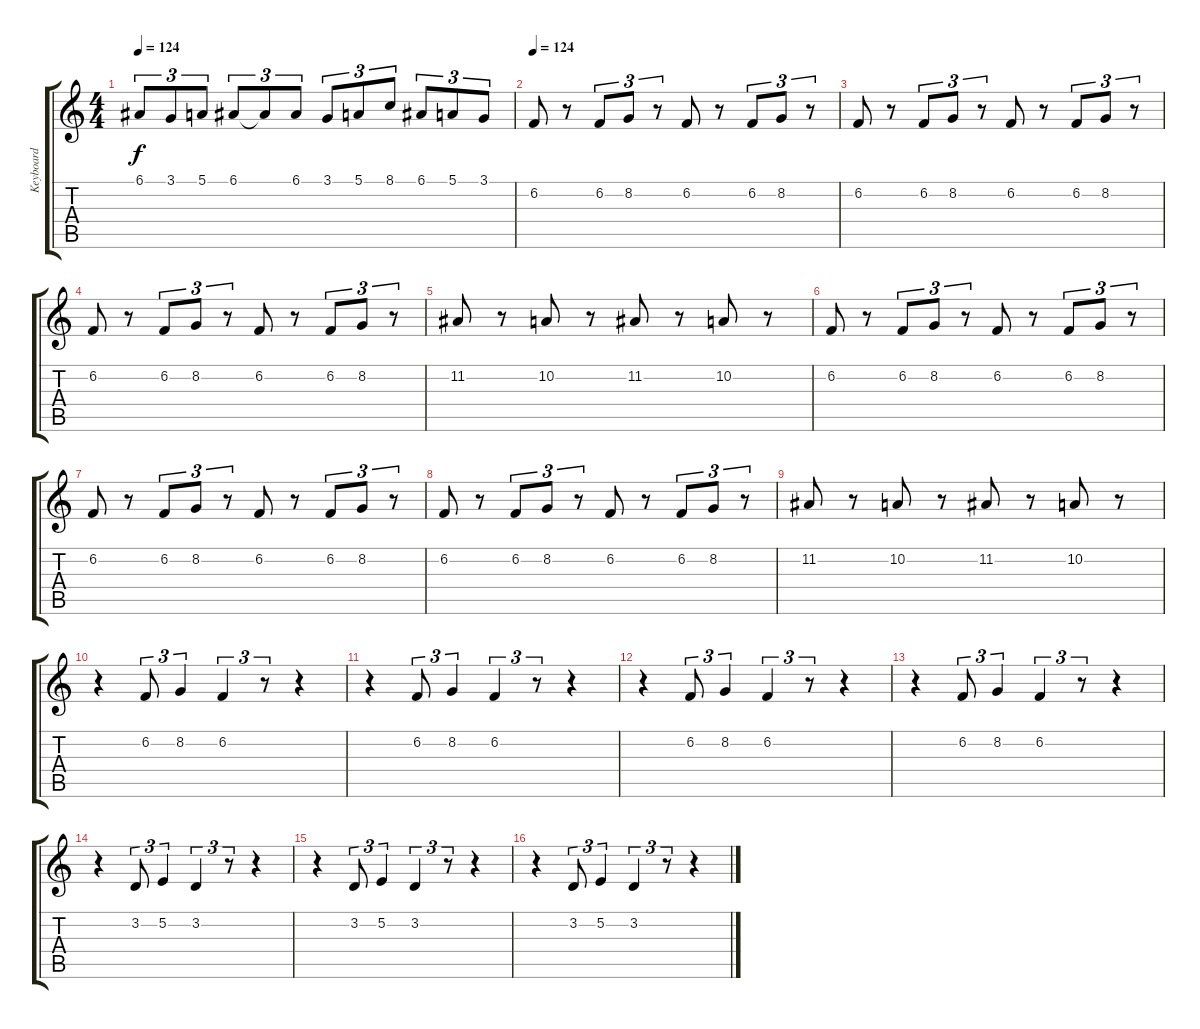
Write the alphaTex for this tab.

\track ("Keyboard" "Keyboard") {instrument acousticgrandpiano}
\staff {score tabs}
\tuning (E4 B3 G3 D3 A2 D2) {hide}
\ts (4 4)
\tempo 124
\clef g2
\ks c
6.1.8{tu (3 2) dy f} 3.1.8{tu (3 2)} 5.1.8{tu (3 2)} 6.1.8{tu (3 2)} 6.1{t}.8{tu (3 2)} 6.1.8{tu (3 2)} 3.1.8{tu (3 2)} 5.1.8{tu (3 2)} 8.1.8{tu (3 2)} 6.1.8{tu (3 2)} 5.1.8{tu (3 2)} 3.1.8{tu (3 2)} |
\tempo 124
6.2.8{volume 13 instrument acousticgrandpiano} r.8 6.2.8{tu (3 2)} 8.2.8{tu (3 2)} r.8{tu (3 2)} 6.2.8 r.8 6.2.8{tu (3 2)} 8.2.8{tu (3 2)} r.8{tu (3 2)} |
6.2.8 r.8 6.2.8{tu (3 2)} 8.2.8{tu (3 2)} r.8{tu (3 2)} 6.2.8 r.8 6.2.8{tu (3 2)} 8.2.8{tu (3 2)} r.8{tu (3 2)} |
6.2.8 r.8 6.2.8{tu (3 2)} 8.2.8{tu (3 2)} r.8{tu (3 2)} 6.2.8 r.8 6.2.8{tu (3 2)} 8.2.8{tu (3 2)} r.8{tu (3 2)} |
11.2.8 r.8 10.2.8 r.8 11.2.8 r.8 10.2.8 r.8 |
6.2.8 r.8 6.2.8{tu (3 2)} 8.2.8{tu (3 2)} r.8{tu (3 2)} 6.2.8 r.8 6.2.8{tu (3 2)} 8.2.8{tu (3 2)} r.8{tu (3 2)} |
6.2.8 r.8 6.2.8{tu (3 2)} 8.2.8{tu (3 2)} r.8{tu (3 2)} 6.2.8 r.8 6.2.8{tu (3 2)} 8.2.8{tu (3 2)} r.8{tu (3 2)} |
6.2.8 r.8 6.2.8{tu (3 2)} 8.2.8{tu (3 2)} r.8{tu (3 2)} 6.2.8 r.8 6.2.8{tu (3 2)} 8.2.8{tu (3 2)} r.8{tu (3 2)} |
11.2.8 r.8 10.2.8 r.8 11.2.8 r.8 10.2.8 r.8 |
r.4 6.2.8{tu (3 2)} 8.2.4{tu (3 2)} 6.2.4{tu (3 2)} r.8{tu (3 2)} r.4 |
r.4 6.2.8{tu (3 2)} 8.2.4{tu (3 2)} 6.2.4{tu (3 2)} r.8{tu (3 2)} r.4 |
r.4 6.2.8{tu (3 2)} 8.2.4{tu (3 2)} 6.2.4{tu (3 2)} r.8{tu (3 2)} r.4 |
r.4 6.2.8{tu (3 2)} 8.2.4{tu (3 2)} 6.2.4{tu (3 2)} r.8{tu (3 2)} r.4 |
r.4 3.2.8{tu (3 2)} 5.2.4{tu (3 2)} 3.2.4{tu (3 2)} r.8{tu (3 2)} r.4 |
r.4 3.2.8{tu (3 2)} 5.2.4{tu (3 2)} 3.2.4{tu (3 2)} r.8{tu (3 2)} r.4 |
r.4 3.2.8{tu (3 2)} 5.2.4{tu (3 2)} 3.2.4{tu (3 2)} r.8{tu (3 2)} r.4
